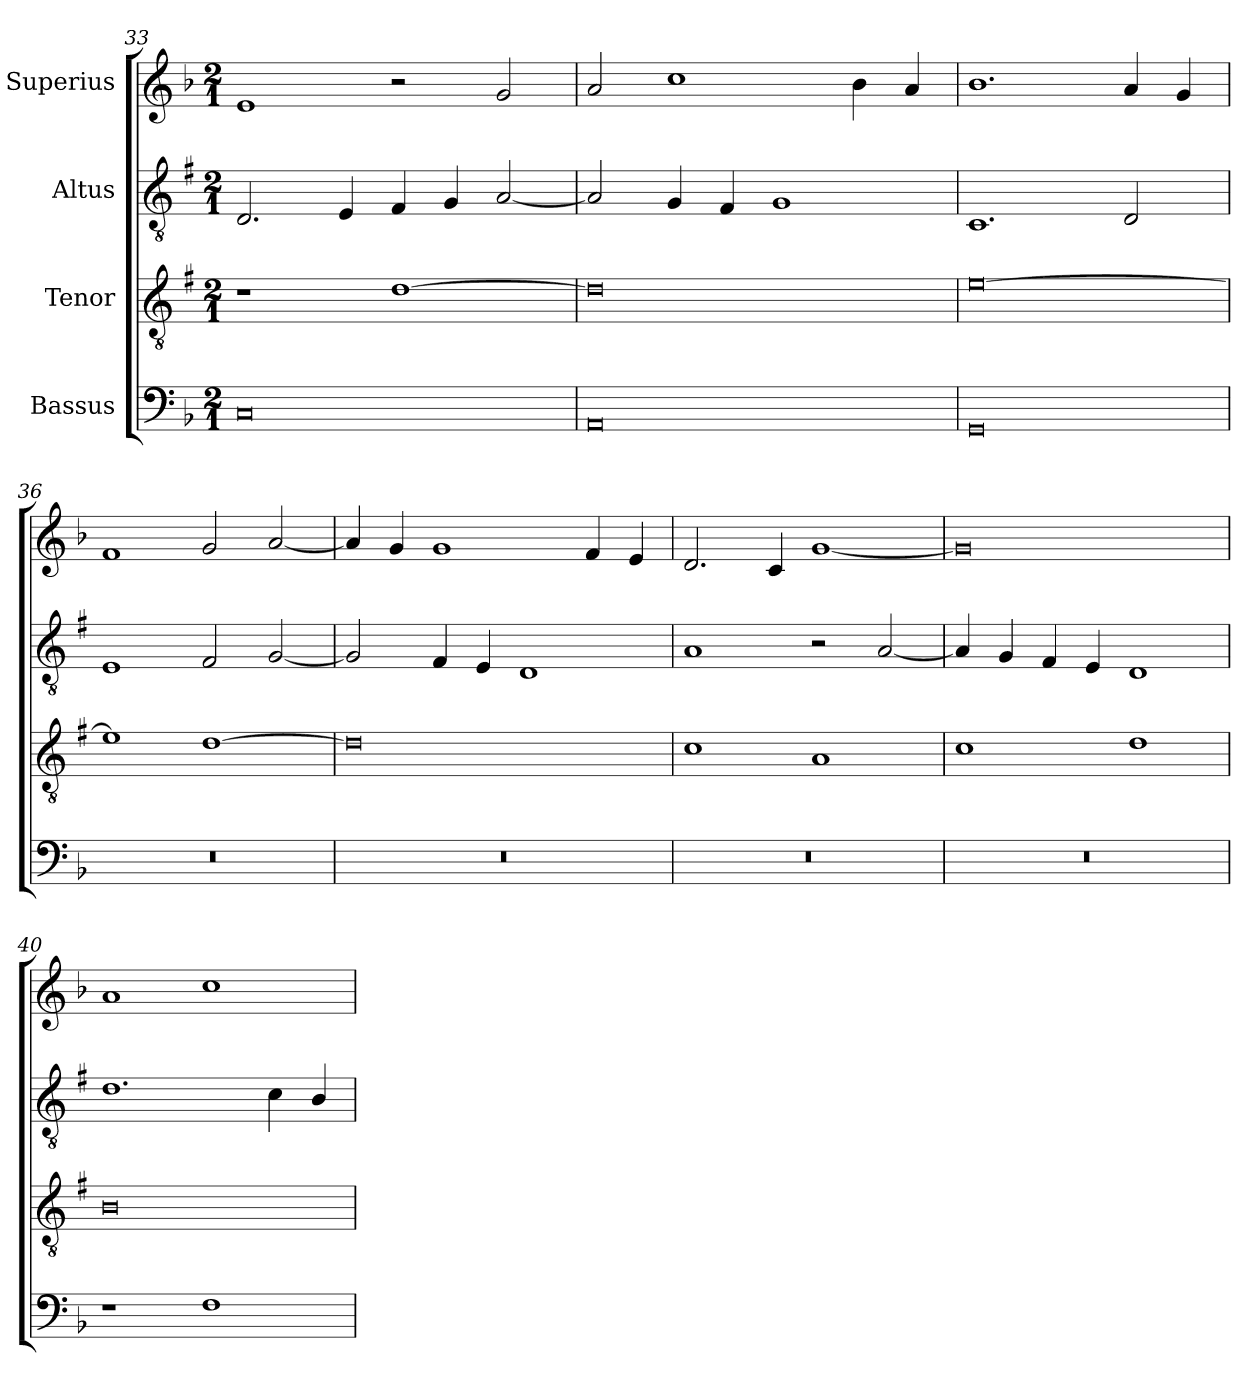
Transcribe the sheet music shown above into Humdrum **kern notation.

**kern	**kern	**kern	**kern
*part4	*part3	*part2	*part1
*staff4	*staff3	*staff2	*staff1
*I"Bassus	*I"Tenor	*I"Altus	*I"Superius
*clefF4	*clefGv2	*clefGv2	*clefG2
*	*ITrd1c2	*ITrd1c2	*
*k[b-]	*k[b-]	*k[b-]	*k[b-]
*F:	*F:	*F:	*F:
*M2/1	*M2/1	*M2/1	*M2/1
=33	=33	=33	=33
0C	1r	2.C/	1e
.	.	4D/	.
.	[1c	4E/	2r
.	.	4F/	.
.	.	[2G/	2g/
=34	=34	=34	=34
0AA	0c]	2G/]	2a/
.	.	4F/	1cc
.	.	4E/	.
.	.	1F	.
.	.	.	4b-\
.	.	.	4a/
!!LO:LB:g=z
=35	=35	=35	=35
0GG	[0d	1.BB-	1.b-
.	.	2C/	4a/
.	.	.	4g/
=36	=36	=36	=36
0r	1d]	1D	1f
.	[1c	2E/	2g/
.	.	[2F/	[2a/
=37	=37	=37	=37
0r	0c]	2F/]	4a/]
.	.	.	4g/
.	.	4E/	1g
.	.	4D/	.
.	.	1C	.
.	.	.	4f/
.	.	.	4e/
=38	=38	=38	=38
0r	1B-	1G	2.d/
.	.	.	4c/
.	1G	2r	[1g
.	.	[2G/	.
=39	=39	=39	=39
0r	1B-	4G/]	0g]
.	.	4F/	.
.	.	4E/	.
.	.	4D/	.
.	1c	1C	.
=40	=40	=40	=40
1r	0A	1.c	1a
1F	.	.	1cc
.	.	4B-\	.
.	.	4A/	.
=	=	=	=
*-	*-	*-	*-
